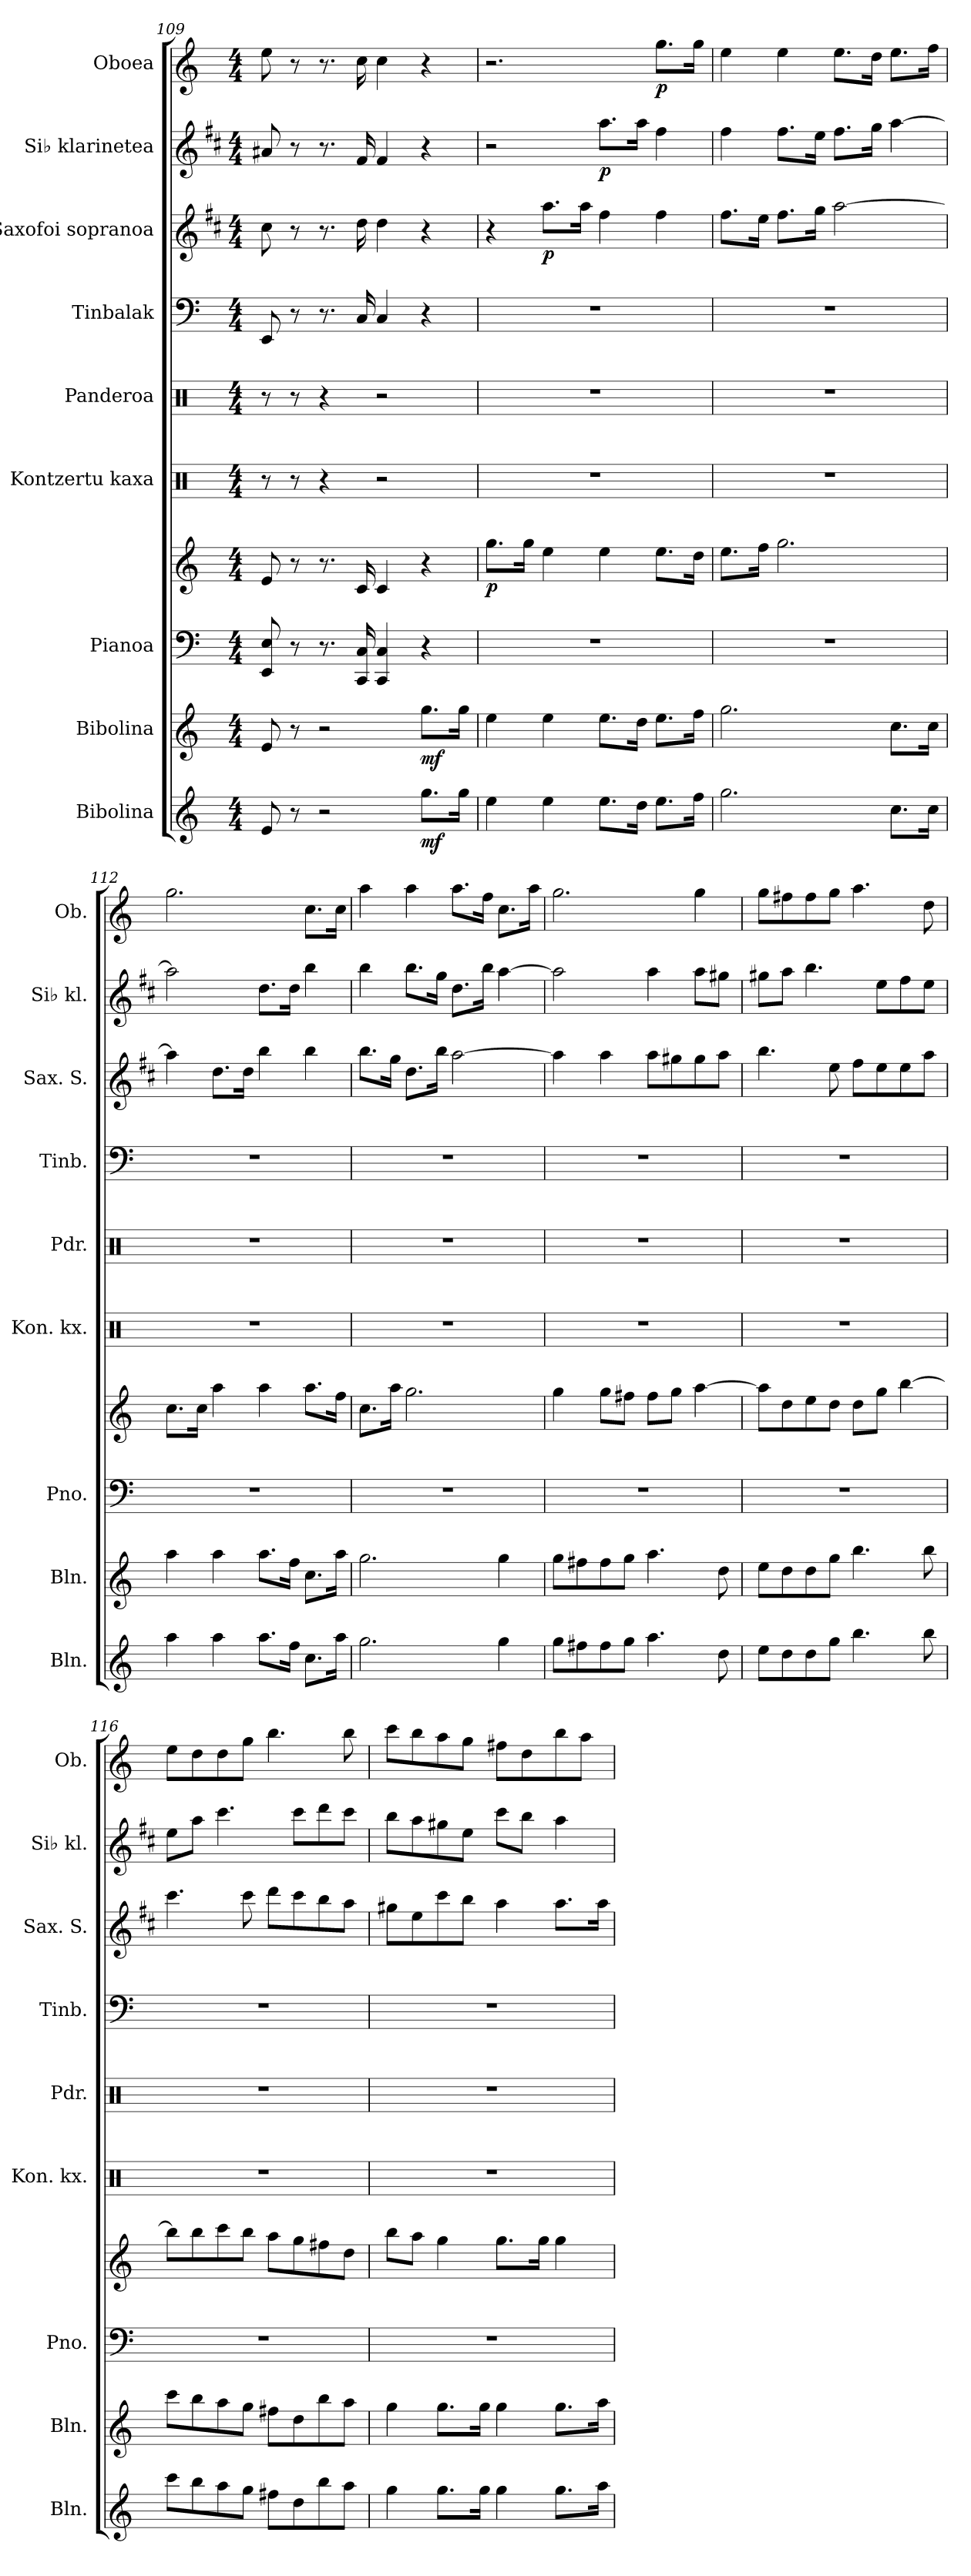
**kern	**dynam	**kern	**dynam	**kern	**kern	**dynam	**kern	**kern	**kern	**kern	**dynam	**kern	**dynam	**kern	**dynam
*part9	*part9	*part8	*part8	*part7	*part7	*part7	*part6	*part5	*part4	*part3	*part3	*part2	*part2	*part1	*part1
*staff10	*staff10	*staff9	*staff9	*staff8	*staff7	*staff7/8	*staff6	*staff5	*staff4	*staff3	*staff3	*staff2	*staff2	*staff1	*staff1
*I"Bibolina	*	*I"Bibolina	*	*I"Pianoa	*	*	*I"Kontzertu kaxa	*I"Panderoa	*I"Tinbalak	*I"Saxofoi sopranoa	*	*I"Si♭ klarinetea	*	*I"Oboea	*
*I'Bln.	*	*I'Bln.	*	*I'Pno.	*	*	*I'Kon. kx.	*I'Pdr.	*I'Tinb.	*I'Sax. S.	*	*I'Si♭ kl.	*	*I'Ob.	*
!!LO:PB:g=z
*clefG2	*	*clefG2	*	*clefF4	*clefG2	*	*clefX	*clefX	*clefF4	*clefG2	*	*clefG2	*	*clefG2	*
*	*	*	*	*	*	*	*	*	*	*ITrd1c2	*	*ITrd1c2	*	*	*
*k[]	*	*k[]	*	*k[]	*k[]	*	*k[]	*k[]	*k[]	*k[]	*	*k[]	*	*k[]	*
*M4/4	*	*M4/4	*	*M4/4	*M4/4	*	*M4/4	*M4/4	*M4/4	*M4/4	*	*M4/4	*	*M4/4	*
=109	=109	=109	=109	=109	=109	=109	=109	=109	=109	=109	=109	=109	=109	=109	=109
8e/	.	8e/	.	8EE/ 8E/	8e/	.	8r	8r	8EE/	8b\	.	8g#X/	.	8ee\	.
8r	.	8r	.	8r	8r	.	8r	8r	8r	8r	.	8r	.	8r	.
2r	.	2r	.	8.r	8.r	.	4r	4r	8.r	8.r	.	8.r	.	8.r	.
.	.	.	.	16CC/ 16C/	16c/	.	.	.	16C/	16cc\	.	16e/	.	16cc\	.
.	.	.	.	4CC/ 4C/	4c/	.	2r	2r	4C/	4cc\	.	4e/	.	4cc\	.
!	!LO:DY:b	!	!LO:DY:b	!	!	!	!	!	!	!	!	!	!	!	!
8.gg\L	mf	8.gg\L	mf	4r	4r	.	.	.	4r	4r	.	4r	.	4r	.
16gg\Jk	.	16gg\Jk	.	.	.	.	.	.	.	.	.	.	.	.	.
=110	=110	=110	=110	=110	=110	=110	=110	=110	=110	=110	=110	=110	=110	=110	=110
!	!	!	!	!	!	!LO:DY:b	!	!	!	!	!	!	!	!	!
4ee\	.	4ee\	.	1r	8.gg\L	p	1r	1r	1r	4r	.	2r	.	2.r	.
.	.	.	.	.	16gg\Jk	.	.	.	.	.	.	.	.	.	.
!	!	!	!	!	!	!	!	!	!	!	!LO:DY:b	!	!	!	!
4ee\	.	4ee\	.	.	4ee\	.	.	.	.	8.gg\L	p	.	.	.	.
.	.	.	.	.	.	.	.	.	.	16gg\Jk	.	.	.	.	.
!	!	!	!	!	!	!	!	!	!	!	!	!	!LO:DY:b	!	!
8.ee\L	.	8.ee\L	.	.	4ee\	.	.	.	.	4ee\	.	8.gg\L	p	.	.
16dd\Jk	.	16dd\Jk	.	.	.	.	.	.	.	.	.	16gg\Jk	.	.	.
!	!	!	!	!	!	!	!	!	!	!	!	!	!	!	!LO:DY:b
8.ee\L	.	8.ee\L	.	.	8.ee\L	.	.	.	.	4ee\	.	4ee\	.	8.gg\L	p
16ff\Jk	.	16ff\Jk	.	.	16dd\Jk	.	.	.	.	.	.	.	.	16gg\Jk	.
=111	=111	=111	=111	=111	=111	=111	=111	=111	=111	=111	=111	=111	=111	=111	=111
2.gg\	.	2.gg\	.	1r	8.ee\L	.	1r	1r	1r	8.ee\L	.	4ee\	.	4ee\	.
.	.	.	.	.	16ff\Jk	.	.	.	.	16dd\Jk	.	.	.	.	.
.	.	.	.	.	2.gg\	.	.	.	.	8.ee\L	.	8.ee\L	.	4ee\	.
.	.	.	.	.	.	.	.	.	.	16ff\Jk	.	16dd\Jk	.	.	.
.	.	.	.	.	.	.	.	.	.	[2gg\	.	8.ee\L	.	8.ee\L	.
.	.	.	.	.	.	.	.	.	.	.	.	16ff\Jk	.	16dd\Jk	.
8.cc\L	.	8.cc\L	.	.	.	.	.	.	.	.	.	[4gg\	.	8.ee\L	.
16cc\Jk	.	16cc\Jk	.	.	.	.	.	.	.	.	.	.	.	16ff\Jk	.
=112	=112	=112	=112	=112	=112	=112	=112	=112	=112	=112	=112	=112	=112	=112	=112
4aa\	.	4aa\	.	1r	8.cc\L	.	1r	1r	1r	4gg\]	.	2gg\]	.	2.gg\	.
.	.	.	.	.	16cc\Jk	.	.	.	.	.	.	.	.	.	.
4aa\	.	4aa\	.	.	4aa\	.	.	.	.	8.cc\L	.	.	.	.	.
.	.	.	.	.	.	.	.	.	.	16cc\Jk	.	.	.	.	.
8.aa\L	.	8.aa\L	.	.	4aa\	.	.	.	.	4aa\	.	8.cc\L	.	.	.
16ff\Jk	.	16ff\Jk	.	.	.	.	.	.	.	.	.	16cc\Jk	.	.	.
8.cc\L	.	8.cc\L	.	.	8.aa\L	.	.	.	.	4aa\	.	4aa\	.	8.cc\L	.
16aa\Jk	.	16aa\Jk	.	.	16ff\Jk	.	.	.	.	.	.	.	.	16cc\Jk	.
!!LO:PB:g=z
=113	=113	=113	=113	=113	=113	=113	=113	=113	=113	=113	=113	=113	=113	=113	=113
2.gg\	.	2.gg\	.	1r	8.cc\L	.	1r	1r	1r	8.aa\L	.	4aa\	.	4aa\	.
.	.	.	.	.	16aa\Jk	.	.	.	.	16ff\Jk	.	.	.	.	.
.	.	.	.	.	2.gg\	.	.	.	.	8.cc\L	.	8.aa\L	.	4aa\	.
.	.	.	.	.	.	.	.	.	.	16aa\Jk	.	16ff\Jk	.	.	.
.	.	.	.	.	.	.	.	.	.	[2gg\	.	8.cc\L	.	8.aa\L	.
.	.	.	.	.	.	.	.	.	.	.	.	16aa\Jk	.	16ff\Jk	.
4gg\	.	4gg\	.	.	.	.	.	.	.	.	.	[4gg\	.	8.cc\L	.
.	.	.	.	.	.	.	.	.	.	.	.	.	.	16aa\Jk	.
=114	=114	=114	=114	=114	=114	=114	=114	=114	=114	=114	=114	=114	=114	=114	=114
8gg\L	.	8gg\L	.	1r	4gg\	.	1r	1r	1r	4gg\]	.	2gg\]	.	2.gg\	.
8ff#X\	.	8ff#X\	.	.	.	.	.	.	.	.	.	.	.	.	.
8ff#\	.	8ff#\	.	.	8gg\L	.	.	.	.	4gg\	.	.	.	.	.
8gg\J	.	8gg\J	.	.	8ff#X\J	.	.	.	.	.	.	.	.	.	.
4.aa\	.	4.aa\	.	.	8ff#\L	.	.	.	.	8gg\L	.	4gg\	.	.	.
.	.	.	.	.	8gg\J	.	.	.	.	8ff#X\	.	.	.	.	.
.	.	.	.	.	[4aa\	.	.	.	.	8ff#\	.	8gg\L	.	4gg\	.
8dd\	.	8dd\	.	.	.	.	.	.	.	8gg\J	.	8ff#X\J	.	.	.
=115	=115	=115	=115	=115	=115	=115	=115	=115	=115	=115	=115	=115	=115	=115	=115
8ee\L	.	8ee\L	.	1r	8aa\L]	.	1r	1r	1r	4.aa\	.	8ff#X\L	.	8gg\L	.
8dd\	.	8dd\	.	.	8dd\	.	.	.	.	.	.	8gg\J	.	8ff#X\	.
8dd\	.	8dd\	.	.	8ee\	.	.	.	.	.	.	4.aa\	.	8ff#\	.
8gg\J	.	8gg\J	.	.	8dd\J	.	.	.	.	8dd\	.	.	.	8gg\J	.
4.bb\	.	4.bb\	.	.	8dd\L	.	.	.	.	8ee\L	.	.	.	4.aa\	.
.	.	.	.	.	8gg\J	.	.	.	.	8dd\	.	8dd\L	.	.	.
.	.	.	.	.	[4bb\	.	.	.	.	8dd\	.	8ee\	.	.	.
8bb\	.	8bb\	.	.	.	.	.	.	.	8gg\J	.	8dd\J	.	8dd\	.
!!LO:PB:g=z
=116	=116	=116	=116	=116	=116	=116	=116	=116	=116	=116	=116	=116	=116	=116	=116
8ccc\L	.	8ccc\L	.	1r	8bb\L]	.	1r	1r	1r	4.bb\	.	8dd\L	.	8ee\L	.
8bb\	.	8bb\	.	.	8bb\	.	.	.	.	.	.	8gg\J	.	8dd\	.
8aa\	.	8aa\	.	.	8ccc\	.	.	.	.	.	.	4.bb\	.	8dd\	.
8gg\J	.	8gg\J	.	.	8bb\J	.	.	.	.	8bb\	.	.	.	8gg\J	.
8ff#X\L	.	8ff#X\L	.	.	8aa\L	.	.	.	.	8ccc\L	.	.	.	4.bb\	.
8dd\	.	8dd\	.	.	8gg\	.	.	.	.	8bb\	.	8bb\L	.	.	.
8bb\	.	8bb\	.	.	8ff#X\	.	.	.	.	8aa\	.	8ccc\	.	.	.
8aa\J	.	8aa\J	.	.	8dd\J	.	.	.	.	8gg\J	.	8bb\J	.	8bb\	.
=117	=117	=117	=117	=117	=117	=117	=117	=117	=117	=117	=117	=117	=117	=117	=117
4gg\	.	4gg\	.	1r	8bb\L	.	1r	1r	1r	8ff#X\L	.	8aa\L	.	8ccc\L	.
.	.	.	.	.	8aa\J	.	.	.	.	8dd\	.	8gg\	.	8bb\	.
8.gg\L	.	8.gg\L	.	.	4gg\	.	.	.	.	8bb\	.	8ff#X\	.	8aa\	.
.	.	.	.	.	.	.	.	.	.	8aa\J	.	8dd\J	.	8gg\J	.
16gg\Jk	.	16gg\Jk	.	.	.	.	.	.	.	.	.	.	.	.	.
4gg\	.	4gg\	.	.	8.gg\L	.	.	.	.	4gg\	.	8bb\L	.	8ff#X\L	.
.	.	.	.	.	.	.	.	.	.	.	.	8aa\J	.	8dd\	.
.	.	.	.	.	16gg\Jk	.	.	.	.	.	.	.	.	.	.
8.gg\L	.	8.gg\L	.	.	4gg\	.	.	.	.	8.gg\L	.	4gg\	.	8bb\	.
.	.	.	.	.	.	.	.	.	.	.	.	.	.	8aa\J	.
16aa\Jk	.	16aa\Jk	.	.	.	.	.	.	.	16gg\Jk	.	.	.	.	.
=	=	=	=	=	=	=	=	=	=	=	=	=	=	=	=
*-	*-	*-	*-	*-	*-	*-	*-	*-	*-	*-	*-	*-	*-	*-	*-
